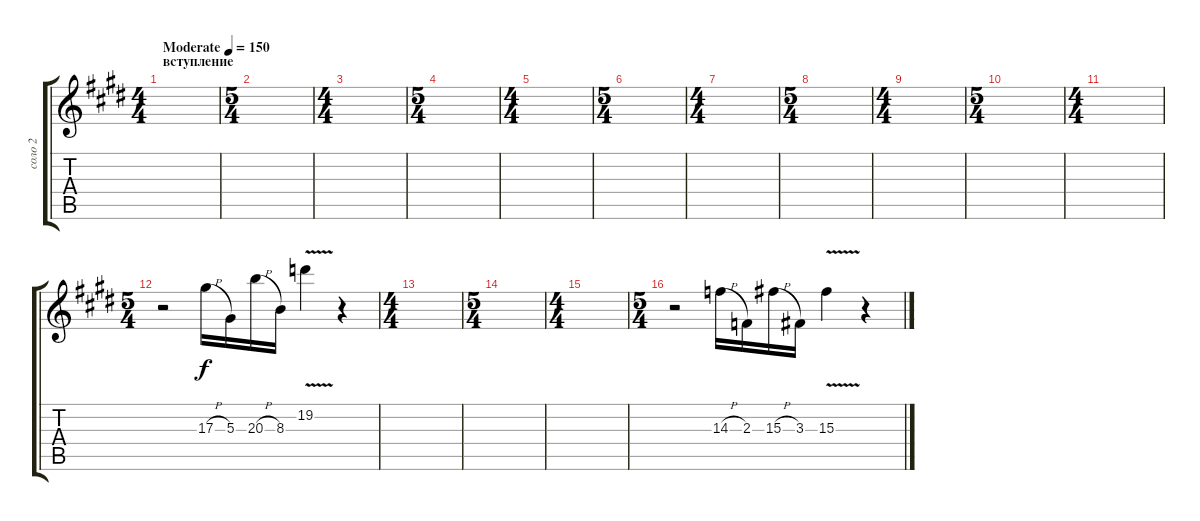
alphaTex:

\track ("соло 2" "соло 2") {instrument distortionguitar}
\staff {score tabs}
\tuning (C4 G3 Eb3 Bb2 F2 C2) {hide}
\ts (4 4)
\section ("" "вступление")
\tempo (150 "Moderate")
\clef g2
\ks c#minor
|
\ts (5 4)
|
\ts (4 4)
|
\ts (5 4)
|
\ts (4 4)
|
\ts (5 4)
|
\ts (4 4)
|
\ts (5 4)
|
\ts (4 4)
|
\ts (5 4)
|
\ts (4 4)
|
\ts (5 4)
r.2 17.3{h}.16 5.3.16 20.3{h}.16 8.3.16 19.2{v}.4 r.4 |
\ts (4 4)
|
\ts (5 4)
|
\ts (4 4)
|
\ts (5 4)
r.2 14.3{h}.16 2.3.16 15.3{h}.16 3.3.16 15.3{v}.4 r.4
